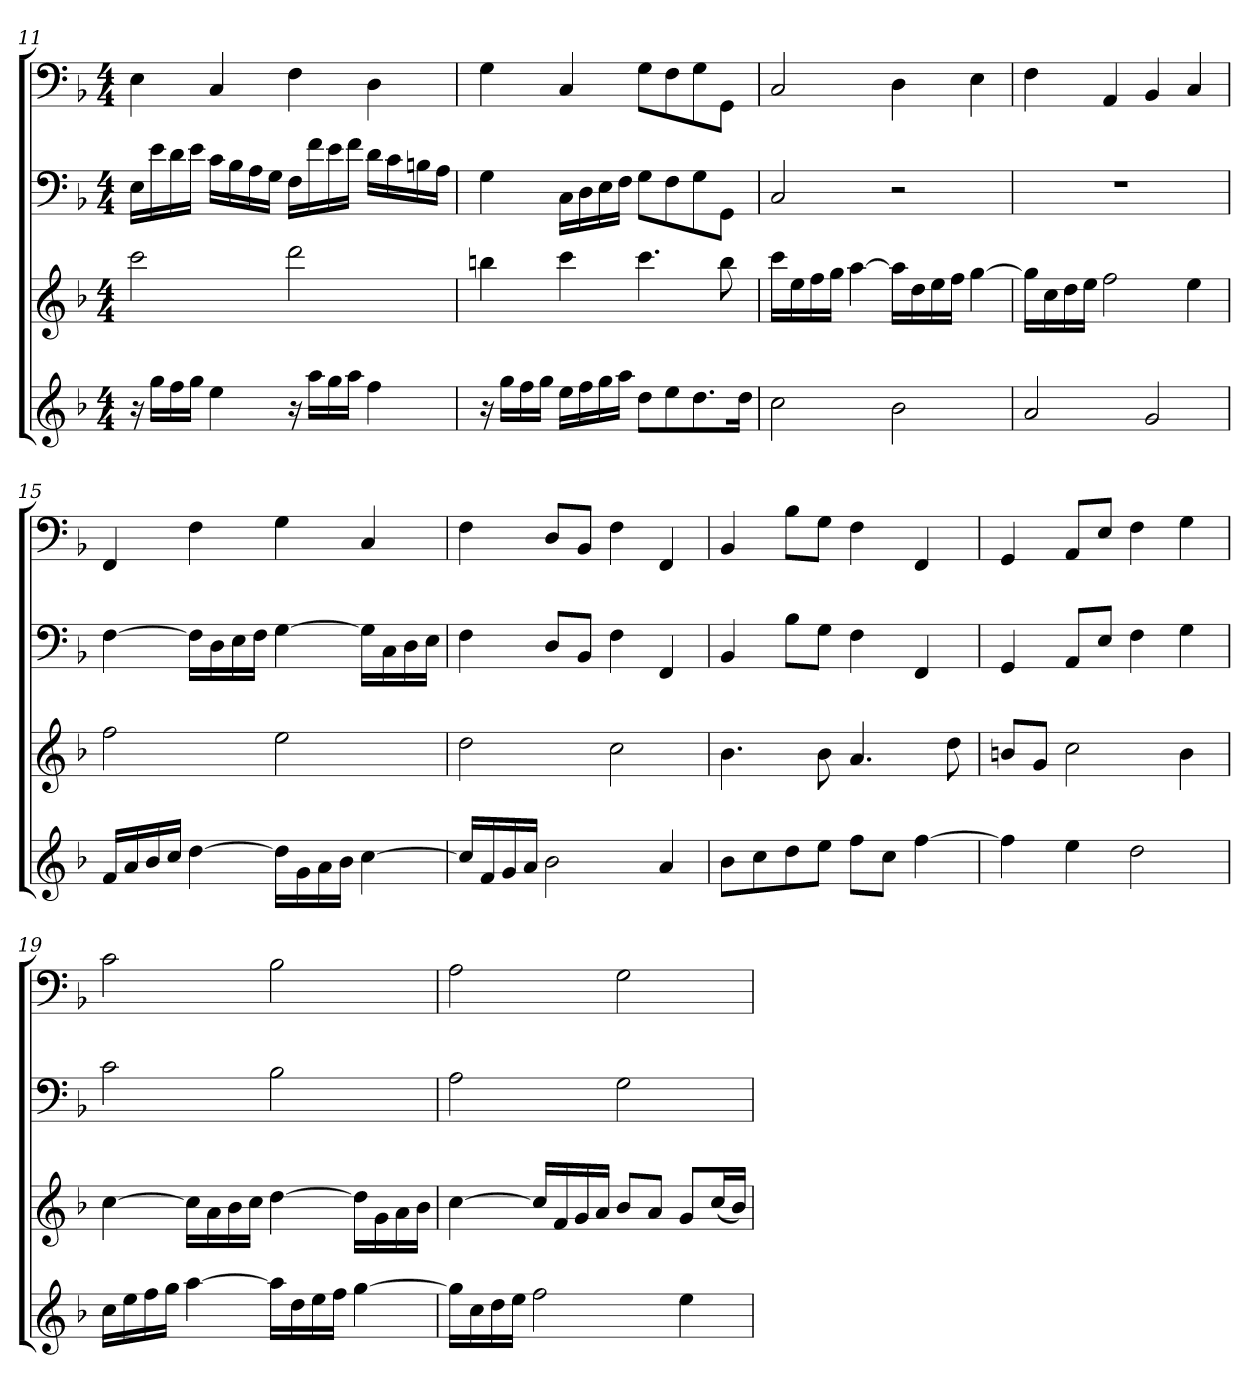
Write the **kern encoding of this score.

**kern	**kern	**kern	**kern
*part4	*part3	*part2	*part1
*staff4	*staff3	*staff2	*staff1
*clefG2	*clefG2	*clefF4	*clefF4
*k[b-]	*k[b-]	*k[b-]	*k[b-]
*F:	*F:	*F:	*F:
*M4/4	*M4/4	*M4/4	*M4/4
=11	=11	=11	=11
16r	2ccc\	16E\LL	4E\
16gg\LL	.	16e\	.
16ff\	.	16d\	.
16gg\JJ	.	16e\JJ	.
4ee\	.	16c\LL	4C/
.	.	16B-\	.
.	.	16A\	.
.	.	16G\JJ	.
16r	2ddd\	16F\LL	4F\
16aa\LL	.	16f\	.
16gg\	.	16e\	.
16aa\JJ	.	16f\JJ	.
4ff\	.	16d\LL	4D\
.	.	16c\	.
.	.	16Bn\	.
.	.	16A\JJ	.
=12	=12	=12	=12
16r	4bbn\	4G\	4G\
16gg\LL	.	.	.
16ff\	.	.	.
16gg\JJ	.	.	.
16ee\LL	4ccc\	16C\LL	4C/
16ff\	.	16D\	.
16gg\	.	16E\	.
16aa\JJ	.	16F\JJ	.
8dd\L	4.ccc\	8G\L	8G\L
8ee\	.	8F\	8F\
8.dd\	.	8G\	8G\
.	8bb\	8GG\J	8GG\J
16dd\Jk	.	.	.
=13	=13	=13	=13
2cc\	16ccc\LL	2C/	2C/
.	16ee\	.	.
.	16ff\	.	.
.	16gg\JJ	.	.
.	[4aa\	.	.
2b-\	16aa\LL]	2r	4D\
.	16dd\	.	.
.	16ee\	.	.
.	16ff\JJ	.	.
.	[4gg\	.	4E\
=14	=14	=14	=14
2a/	16gg\LL]	1r	4F\
.	16cc\	.	.
.	16dd\	.	.
.	16ee\JJ	.	.
.	2ff\	.	4AA/
2g/	.	.	4BB-/
.	4ee\	.	4C/
=15	=15	=15	=15
16f/LL	2ff\	[4F\	4FF/
16a/	.	.	.
16b-/	.	.	.
16cc/JJ	.	.	.
[4dd\	.	16F\LL]	4F\
.	.	16D\	.
.	.	16E\	.
.	.	16F\JJ	.
16dd\LL]	2ee\	[4G\	4G\
16g\	.	.	.
16a\	.	.	.
16b-\JJ	.	.	.
[4cc\	.	16G\LL]	4C/
.	.	16C\	.
.	.	16D\	.
.	.	16E\JJ	.
=16	=16	=16	=16
16cc/LL]	2dd\	4F\	4F\
16f/	.	.	.
16g/	.	.	.
16a/JJ	.	.	.
2b-\	.	8D/L	8D/L
.	.	8BB-/J	8BB-/J
.	2cc\	4F\	4F\
4a/	.	4FF/	4FF/
=17	=17	=17	=17
8b-\L	4.b-\	4BB-/	4BB-/
8cc\	.	.	.
8dd\	.	8B-\L	8B-\L
8ee\J	8b-\	8G\J	8G\J
8ff\L	4.a/	4F\	4F\
8cc\J	.	.	.
[4ff\	.	4FF/	4FF/
.	8dd\	.	.
=18	=18	=18	=18
4ff\]	8bn/L	4GG/	4GG/
.	8g/J	.	.
4ee\	2cc\	8AA/L	8AA/L
.	.	8E/J	8E/J
2dd\	.	4F\	4F\
.	4b\	4G\	4G\
=19	=19	=19	=19
16cc\LL	[4cc\	2c\	2c\
16ee\	.	.	.
16ff\	.	.	.
16gg\JJ	.	.	.
[4aa\	16cc\LL]	.	.
.	16a\	.	.
.	16b-\	.	.
.	16cc\JJ	.	.
16aa\LL]	[4dd\	2B-\	2B-\
16dd\	.	.	.
16ee\	.	.	.
16ff\JJ	.	.	.
[4gg\	16dd\LL]	.	.
.	16g\	.	.
.	16a\	.	.
.	16b-\JJ	.	.
=20	=20	=20	=20
16gg\LL]	[4cc\	2A\	2A\
16cc\	.	.	.
16dd\	.	.	.
16ee\JJ	.	.	.
2ff\	16cc/LL]	.	.
.	16f/	.	.
.	16g/	.	.
.	16a/JJ	.	.
.	8b-/L	2G\	2G\
.	8a/J	.	.
4ee\	8g/L	.	.
.	(16cc/L	.	.
.	16b-/JJ)	.	.
=	=	=	=
*-	*-	*-	*-
